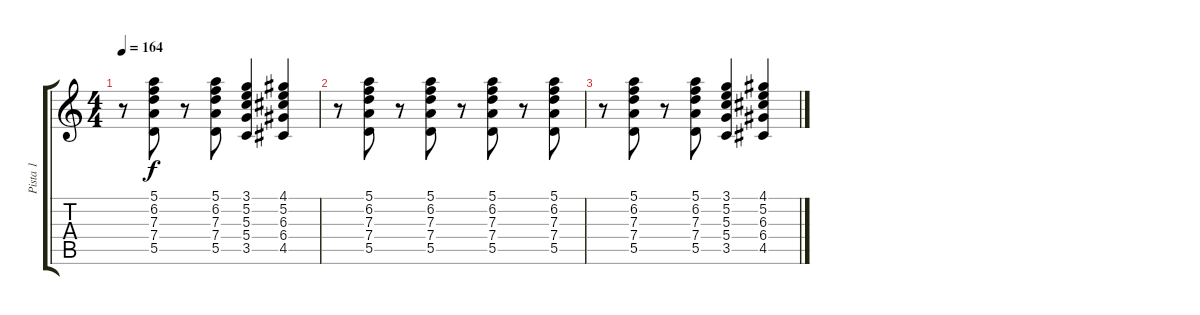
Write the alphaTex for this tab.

\track ("Pista 1" "Pista 1") {instrument acousticguitarsteel}
\staff {score tabs}
\tuning (E4 B3 G3 D3 A2 E2) {hide}
\ts (4 4)
\tempo 164
\clef g2
\ks c
r.8{dy f} (5.1 6.2 7.3 7.4 5.5).8 r.8 (5.1 6.2 7.3 7.4 5.5).8 (3.1 5.2 5.3 5.4 3.5).4 (4.1 5.2 6.3 6.4 4.5).4 |
r.8 (5.1 6.2 7.3 7.4 5.5).8 r.8 (5.1 6.2 7.3 7.4 5.5).8 r.8 (5.1 6.2 7.3 7.4 5.5).8 r.8 (5.1 6.2 7.3 7.4 5.5).8 |
r.8 (5.1 6.2 7.3 7.4 5.5).8 r.8 (5.1 6.2 7.3 7.4 5.5).8 (3.1 5.2 5.3 5.4 3.5).4 (4.1 5.2 6.3 6.4 4.5).4
